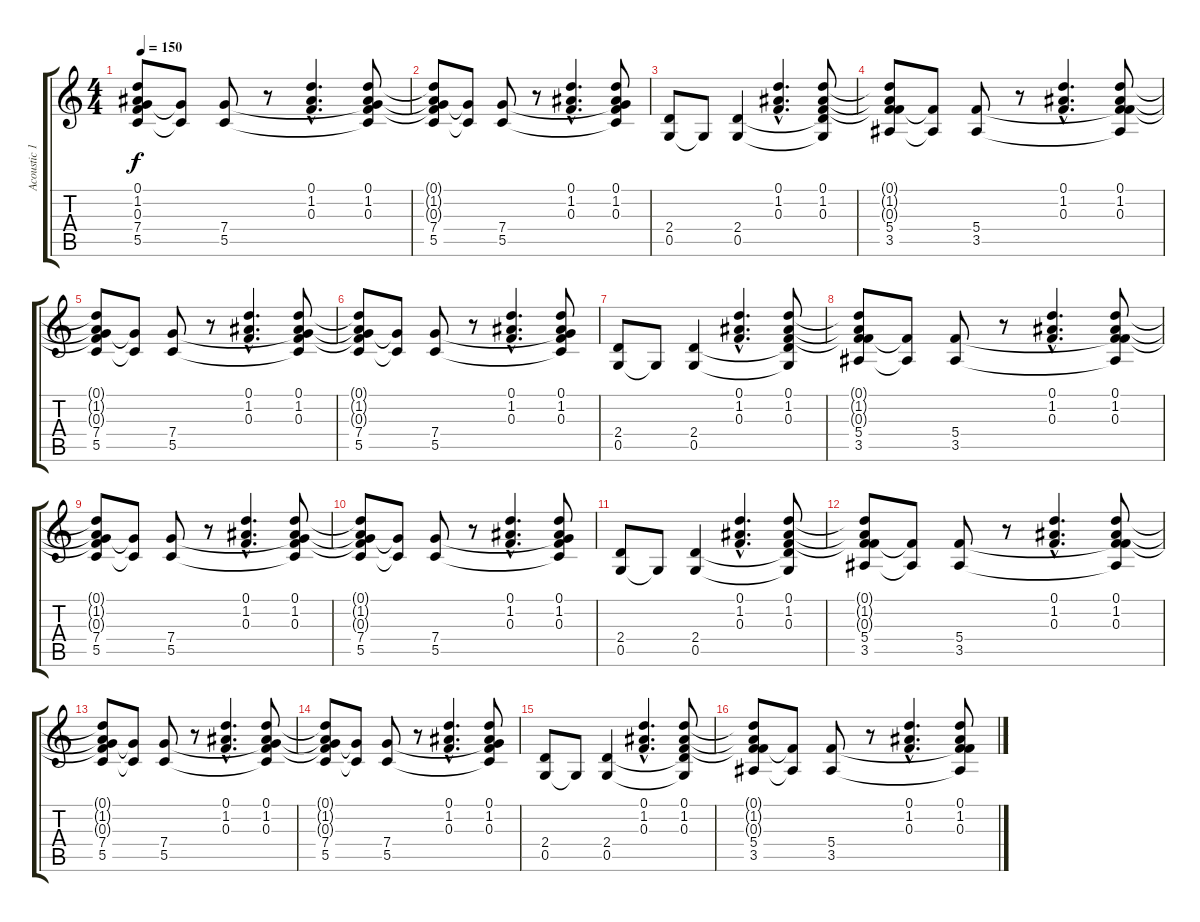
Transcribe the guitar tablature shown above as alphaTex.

\track ("Acoustic 1" "Acoustic 1") {instrument acousticguitarnylon}
\staff {score tabs}
\tuning (D4 A3 F3 C3 G2 D2) {hide}
\ts (4 4)
\tempo 150
\clef g2
\ks c
(0.1{t} 1.2{t} 0.3{t} 7.4 5.5).8{dy f} (7.4{t} 5.5{t}).8 (7.4 5.5).8 r.8 (0.1{hac} 1.2{hac} 0.3{hac}).4{d} (0.1 1.2 0.3 7.4{t} 5.5{t}).8 |
(0.1{t} 1.2{t} 0.3{t} 7.4 5.5).8 (7.4{t} 5.5{t}).8 (7.4 5.5).8 r.8 (0.1{hac} 1.2{hac} 0.3{hac}).4{d} (0.1 1.2 0.3 7.4{t} 5.5{t}).8 |
(2.4 0.5).8 0.5{t}.8 (2.4 0.5).4 (0.1{hac} 1.2{hac} 0.3{hac}).4{d} (0.1 1.2 0.3 2.4{t} 0.5{t}).8 |
(0.1{t} 1.2{t} 0.3{t} 5.4 3.5).8 (5.4{t} 3.5{t}).8 (5.4 3.5).8 r.8 (0.1{hac} 1.2{hac} 0.3{hac}).4{d} (0.1 1.2 0.3 5.4{t} 3.5{t}).8 |
(0.1{t} 1.2{t} 0.3{t} 7.4 5.5).8 (7.4{t} 5.5{t}).8 (7.4 5.5).8 r.8 (0.1{hac} 1.2{hac} 0.3{hac}).4{d} (0.1 1.2 0.3 7.4{t} 5.5{t}).8 |
(0.1{t} 1.2{t} 0.3{t} 7.4 5.5).8 (7.4{t} 5.5{t}).8 (7.4 5.5).8 r.8 (0.1{hac} 1.2{hac} 0.3{hac}).4{d} (0.1 1.2 0.3 7.4{t} 5.5{t}).8 |
(2.4 0.5).8 0.5{t}.8 (2.4 0.5).4 (0.1{hac} 1.2{hac} 0.3{hac}).4{d} (0.1 1.2 0.3 2.4{t} 0.5{t}).8 |
(0.1{t} 1.2{t} 0.3{t} 5.4 3.5).8 (5.4{t} 3.5{t}).8 (5.4 3.5).8 r.8 (0.1{hac} 1.2{hac} 0.3{hac}).4{d} (0.1 1.2 0.3 5.4{t} 3.5{t}).8 |
(0.1{t} 1.2{t} 0.3{t} 7.4 5.5).8 (7.4{t} 5.5{t}).8 (7.4 5.5).8 r.8 (0.1{hac} 1.2{hac} 0.3{hac}).4{d} (0.1 1.2 0.3 7.4{t} 5.5{t}).8 |
(0.1{t} 1.2{t} 0.3{t} 7.4 5.5).8 (7.4{t} 5.5{t}).8 (7.4 5.5).8 r.8 (0.1{hac} 1.2{hac} 0.3{hac}).4{d} (0.1 1.2 0.3 7.4{t} 5.5{t}).8 |
(2.4 0.5).8 0.5{t}.8 (2.4 0.5).4 (0.1{hac} 1.2{hac} 0.3{hac}).4{d} (0.1 1.2 0.3 2.4{t} 0.5{t}).8 |
(0.1{t} 1.2{t} 0.3{t} 5.4 3.5).8 (5.4{t} 3.5{t}).8 (5.4 3.5).8 r.8 (0.1{hac} 1.2{hac} 0.3{hac}).4{d} (0.1 1.2 0.3 5.4{t} 3.5{t}).8 |
(0.1{t} 1.2{t} 0.3{t} 7.4 5.5).8 (7.4{t} 5.5{t}).8 (7.4 5.5).8 r.8 (0.1{hac} 1.2{hac} 0.3{hac}).4{d} (0.1 1.2 0.3 7.4{t} 5.5{t}).8 |
(0.1{t} 1.2{t} 0.3{t} 7.4 5.5).8 (7.4{t} 5.5{t}).8 (7.4 5.5).8 r.8 (0.1{hac} 1.2{hac} 0.3{hac}).4{d} (0.1 1.2 0.3 7.4{t} 5.5{t}).8 |
(2.4 0.5).8 0.5{t}.8 (2.4 0.5).4 (0.1{hac} 1.2{hac} 0.3{hac}).4{d} (0.1 1.2 0.3 2.4{t} 0.5{t}).8 |
(0.1{t} 1.2{t} 0.3{t} 5.4 3.5).8 (5.4{t} 3.5{t}).8 (5.4 3.5).8 r.8 (0.1{hac} 1.2{hac} 0.3{hac}).4{d} (0.1 1.2 0.3 5.4{t} 3.5{t}).8
